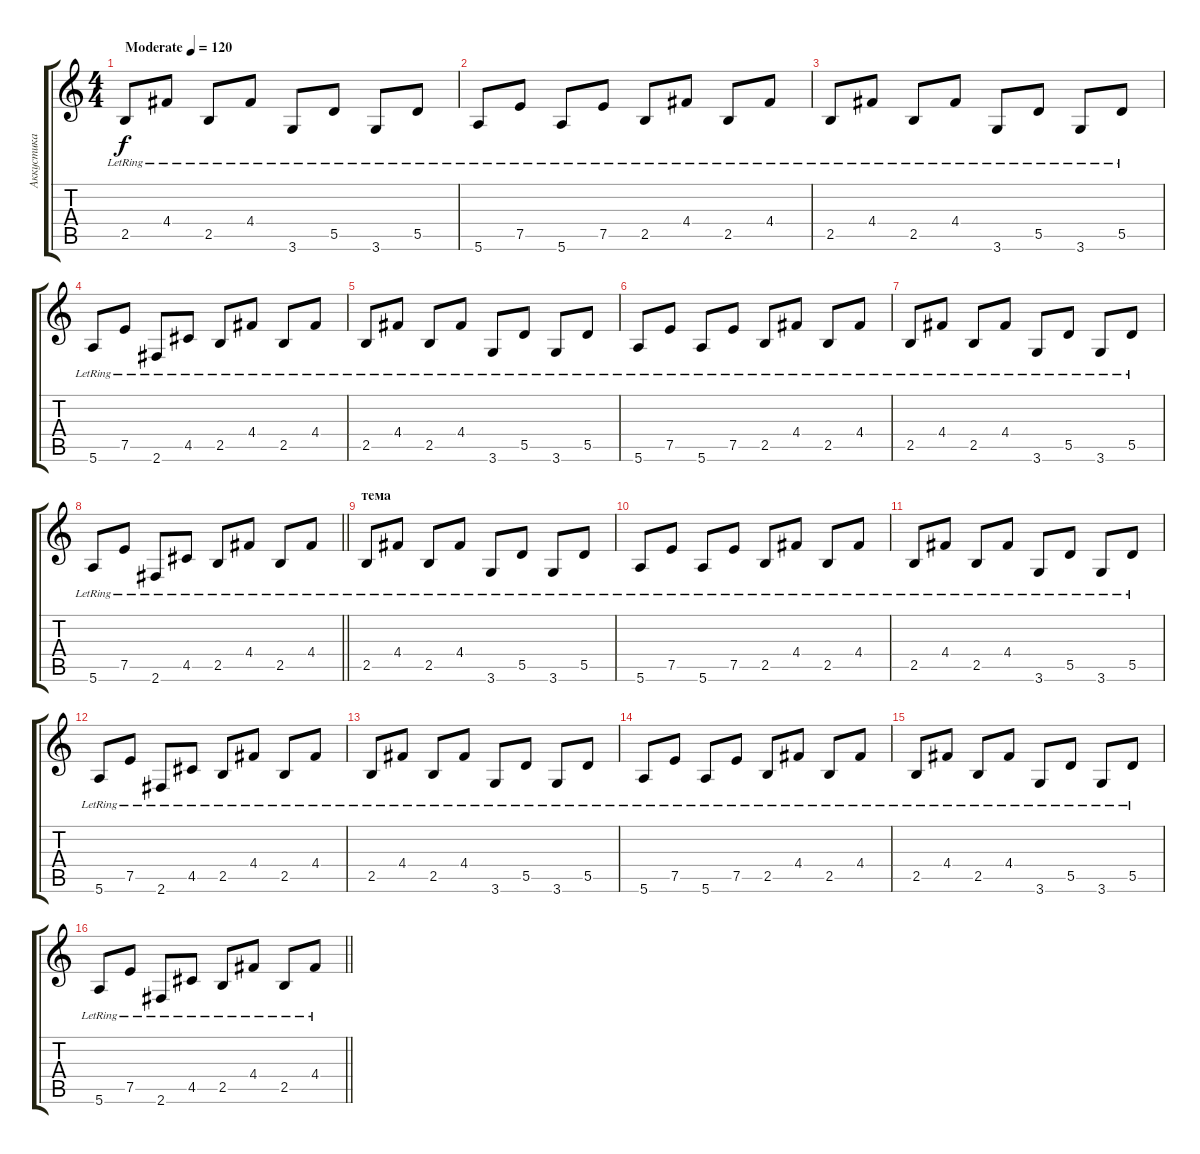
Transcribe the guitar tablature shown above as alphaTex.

\track ("Аккустика" "Аккустика") {instrument acousticguitarsteel}
\staff {score tabs}
\tuning (E4 B3 G3 D3 A2 E2) {hide}
\ts (4 4)
\tempo (120 "Moderate")
\clef g2
\ks c
2.5{lr}.8{dy f instrument acousticguitarsteel} 4.4{lr}.8 2.5{lr}.8 4.4{lr}.8 3.6{lr}.8 5.5{lr}.8 3.6{lr}.8 5.5{lr}.8 |
5.6{lr}.8 7.5{lr}.8 5.6{lr}.8 7.5{lr}.8 2.5{lr}.8 4.4{lr}.8 2.5{lr}.8 4.4{lr}.8 |
2.5{lr}.8 4.4{lr}.8 2.5{lr}.8 4.4{lr}.8 3.6{lr}.8 5.5{lr}.8 3.6{lr}.8 5.5{lr}.8 |
5.6{lr}.8 7.5{lr}.8 2.6{lr}.8 4.5{lr}.8 2.5{lr}.8 4.4{lr}.8 2.5{lr}.8 4.4{lr}.8 |
2.5{lr}.8 4.4{lr}.8 2.5{lr}.8 4.4{lr}.8 3.6{lr}.8 5.5{lr}.8 3.6{lr}.8 5.5{lr}.8 |
5.6{lr}.8 7.5{lr}.8 5.6{lr}.8 7.5{lr}.8 2.5{lr}.8 4.4{lr}.8 2.5{lr}.8 4.4{lr}.8 |
2.5{lr}.8 4.4{lr}.8 2.5{lr}.8 4.4{lr}.8 3.6{lr}.8 5.5{lr}.8 3.6{lr}.8 5.5{lr}.8 |
\barLineRight lightlight
5.6{lr}.8 7.5{lr}.8 2.6{lr}.8 4.5{lr}.8 2.5{lr}.8 4.4{lr}.8 2.5{lr}.8 4.4{lr}.8 |
\section ("" "тема")
2.5{lr}.8 4.4{lr}.8 2.5{lr}.8 4.4{lr}.8 3.6{lr}.8 5.5{lr}.8 3.6{lr}.8 5.5{lr}.8 |
5.6{lr}.8 7.5{lr}.8 5.6{lr}.8 7.5{lr}.8 2.5{lr}.8 4.4{lr}.8 2.5{lr}.8 4.4{lr}.8 |
2.5{lr}.8 4.4{lr}.8 2.5{lr}.8 4.4{lr}.8 3.6{lr}.8 5.5{lr}.8 3.6{lr}.8 5.5{lr}.8 |
5.6{lr}.8 7.5{lr}.8 2.6{lr}.8 4.5{lr}.8 2.5{lr}.8 4.4{lr}.8 2.5{lr}.8 4.4{lr}.8 |
2.5{lr}.8 4.4{lr}.8 2.5{lr}.8 4.4{lr}.8 3.6{lr}.8 5.5{lr}.8 3.6{lr}.8 5.5{lr}.8 |
5.6{lr}.8 7.5{lr}.8 5.6{lr}.8 7.5{lr}.8 2.5{lr}.8 4.4{lr}.8 2.5{lr}.8 4.4{lr}.8 |
2.5{lr}.8 4.4{lr}.8 2.5{lr}.8 4.4{lr}.8 3.6{lr}.8 5.5{lr}.8 3.6{lr}.8 5.5{lr}.8 |
\barLineRight lightlight
5.6{lr}.8 7.5{lr}.8 2.6{lr}.8 4.5{lr}.8 2.5{lr}.8 4.4{lr}.8 2.5{lr}.8 4.4{lr}.8
